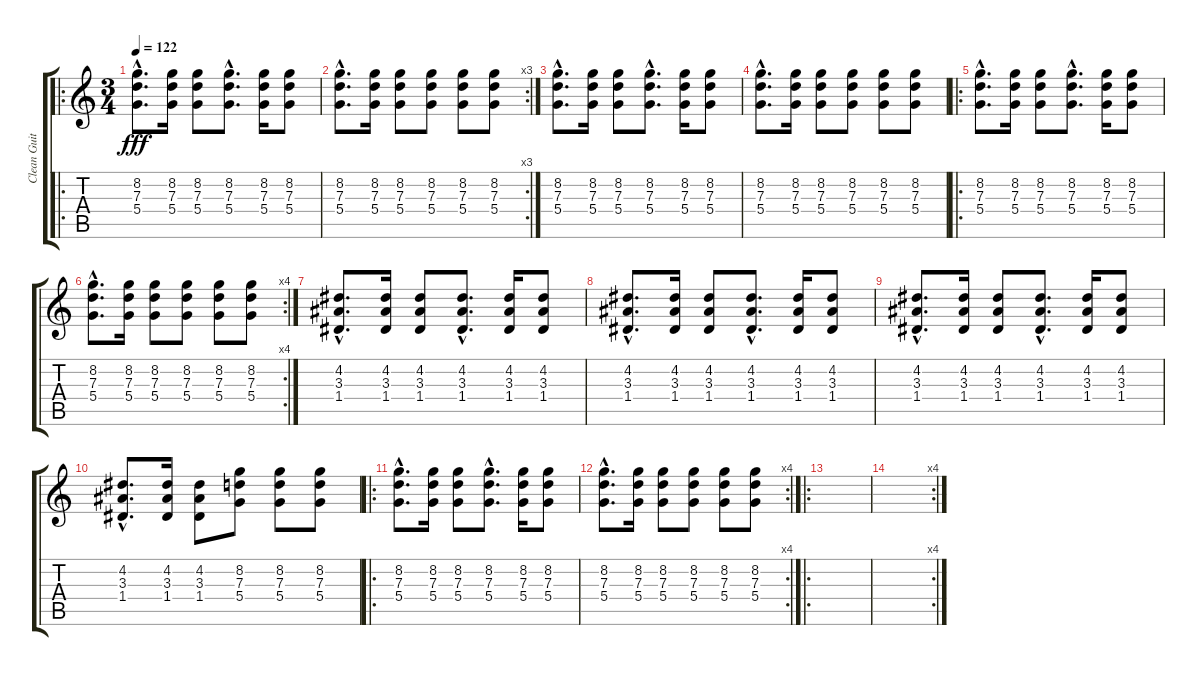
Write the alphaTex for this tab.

\track ("Clean Guitar 1" "Clean Guit") {instrument electricguitarclean}
\staff {score tabs}
\tuning (E4 B3 G3 D3 A2 E2) {hide}
\ro
\ts (3 4)
\tempo 122
\clef g2
\ks c
(8.2{hac} 7.3{hac} 5.4{hac}).8{d dy fff instrument electricguitarclean} (8.2 7.3 5.4).16 (8.2 7.3 5.4).8 (8.2{hac} 7.3{hac} 5.4{hac}).8{d} (8.2 7.3 5.4).16 (8.2 7.3 5.4).8 |
\rc 3
(8.2{hac} 7.3{hac} 5.4{hac}).8{d} (8.2 7.3 5.4).16 (8.2 7.3 5.4).8 (8.2 7.3 5.4).8 (8.2 7.3 5.4).8 (8.2 7.3 5.4).8 |
(8.2{hac} 7.3{hac} 5.4{hac}).8{d} (8.2 7.3 5.4).16 (8.2 7.3 5.4).8 (8.2{hac} 7.3{hac} 5.4{hac}).8{d} (8.2 7.3 5.4).16 (8.2 7.3 5.4).8 |
(8.2{hac} 7.3{hac} 5.4{hac}).8{d} (8.2 7.3 5.4).16 (8.2 7.3 5.4).8 (8.2 7.3 5.4).8 (8.2 7.3 5.4).8 (8.2 7.3 5.4).8 |
\ro
(8.2{hac} 7.3{hac} 5.4{hac}).8{d} (8.2 7.3 5.4).16 (8.2 7.3 5.4).8 (8.2{hac} 7.3{hac} 5.4{hac}).8{d} (8.2 7.3 5.4).16 (8.2 7.3 5.4).8 |
\rc 4
(8.2{hac} 7.3{hac} 5.4{hac}).8{d} (8.2 7.3 5.4).16 (8.2 7.3 5.4).8 (8.2 7.3 5.4).8 (8.2 7.3 5.4).8 (8.2 7.3 5.4).8 |
(4.2{hac} 3.3{hac} 1.4{hac}).8{d} (4.2 3.3 1.4).16 (4.2 3.3 1.4).8 (4.2{hac} 3.3{hac} 1.4{hac}).8{d} (4.2 3.3 1.4).16 (4.2 3.3 1.4).8 |
(4.2{hac} 3.3{hac} 1.4{hac}).8{d} (4.2 3.3 1.4).16 (4.2 3.3 1.4).8 (4.2{hac} 3.3{hac} 1.4{hac}).8{d} (4.2 3.3 1.4).16 (4.2 3.3 1.4).8 |
(4.2{hac} 3.3{hac} 1.4{hac}).8{d} (4.2 3.3 1.4).16 (4.2 3.3 1.4).8 (4.2{hac} 3.3{hac} 1.4{hac}).8{d} (4.2 3.3 1.4).16 (4.2 3.3 1.4).8 |
(4.2{hac} 3.3{hac} 1.4{hac}).8{d} (4.2 3.3 1.4).16 (4.2 3.3 1.4).8 (8.2 7.3 5.4).8 (8.2 7.3 5.4).8 (8.2 7.3 5.4).8 |
\ro
(8.2{hac} 7.3{hac} 5.4{hac}).8{d} (8.2 7.3 5.4).16 (8.2 7.3 5.4).8 (8.2{hac} 7.3{hac} 5.4{hac}).8{d} (8.2 7.3 5.4).16 (8.2 7.3 5.4).8 |
\rc 4
(8.2{hac} 7.3{hac} 5.4{hac}).8{d} (8.2 7.3 5.4).16 (8.2 7.3 5.4).8 (8.2 7.3 5.4).8 (8.2 7.3 5.4).8 (8.2 7.3 5.4).8 |
\ro
|
\rc 4
